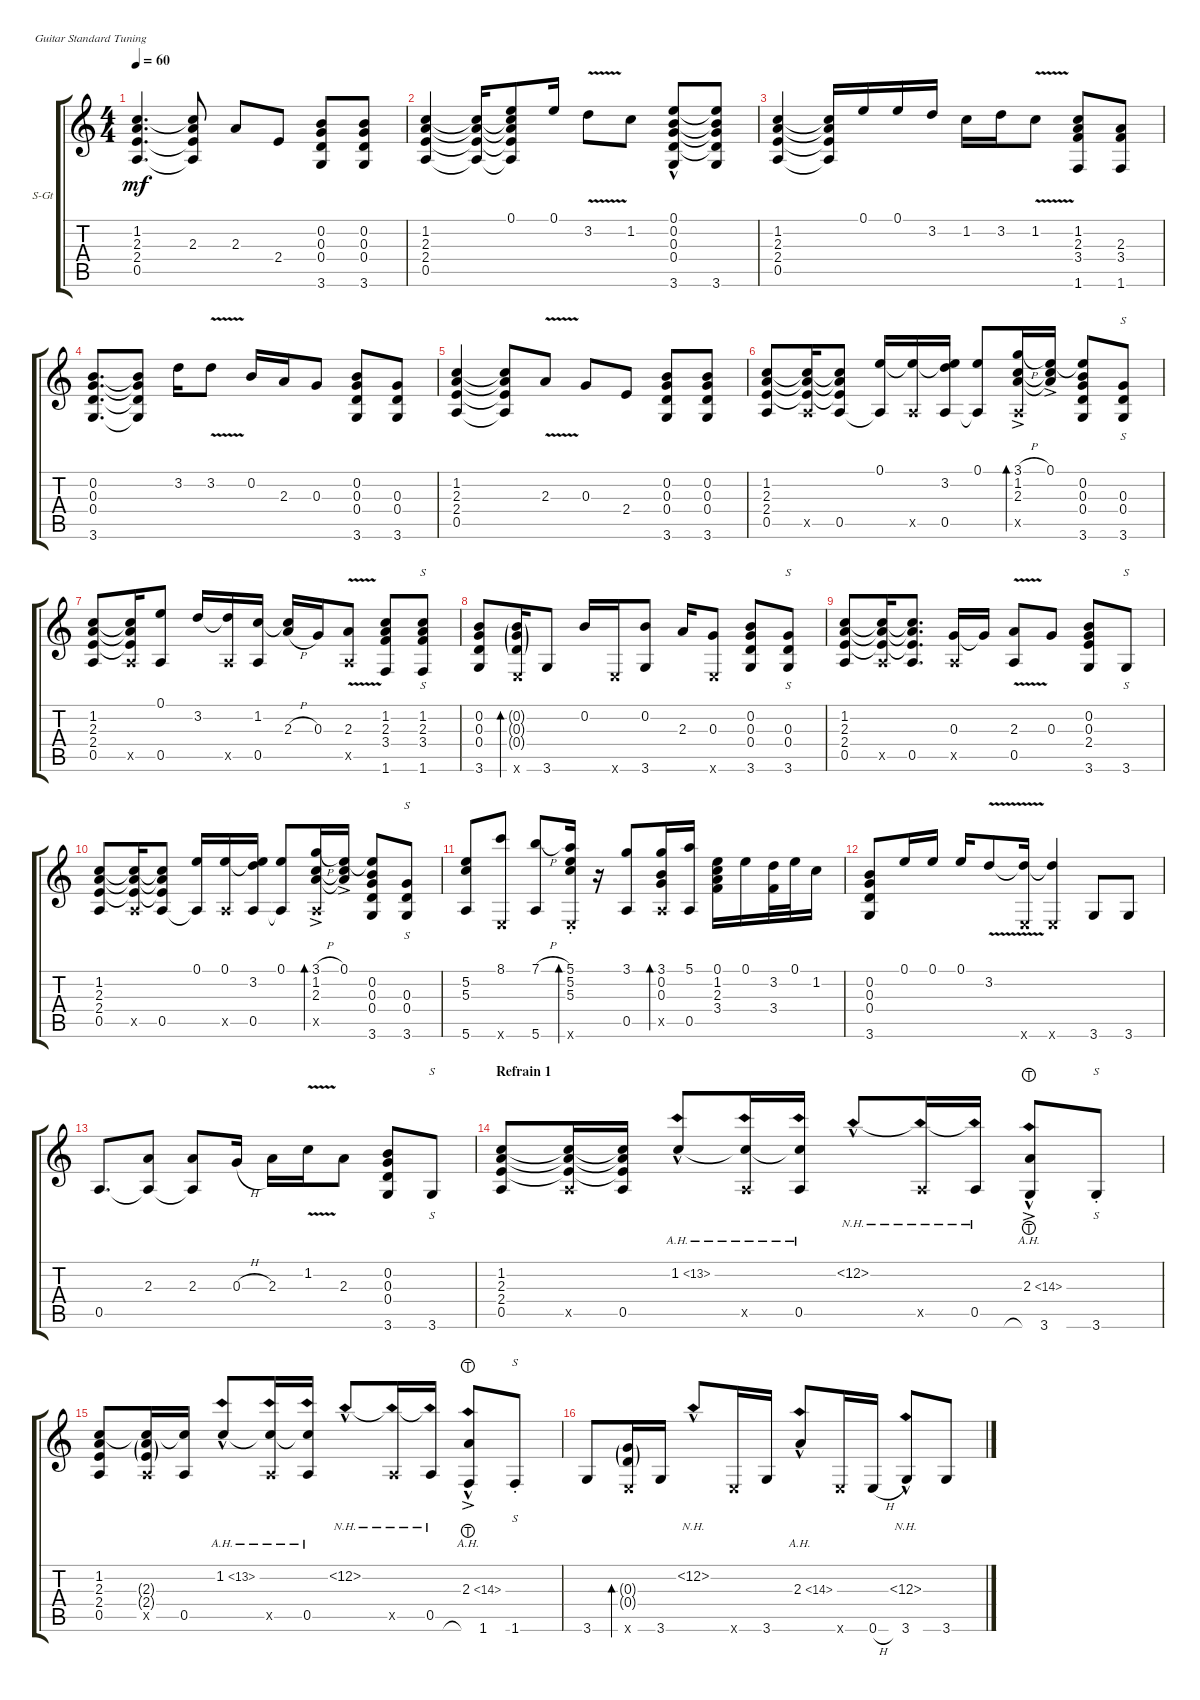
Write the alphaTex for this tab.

\defaultSystemsLayout 4
\bracketExtendMode groupsimilarinstruments
\firstSystemTrackNameOrientation horizontal
\otherSystemsTrackNameOrientation horizontal
\track ("Steel Guitar" "S-Gt") {instrument acousticguitarsteel}
\staff {score tabs}
\tuning (E4 B3 G3 D3 A2 E2)
\ts (4 4)
\tempo 60
\clef g2
\ks c
(0.5 1.2 2.3 2.4).4{d dy mf} (2.3 2.4{t} 0.5{t} 1.2{t}).8 2.3.8 2.4.8 (3.6 0.4 0.3 0.2).8 (3.6 0.4 0.3 0.2).8 |
(0.5 1.2 2.3 2.4).4 (0.5{t} 2.4{t} 2.3{t} 1.2{t}).16 (0.1 1.2{t} 2.3{t} 2.4{t} 0.5{t}).8 0.1.16 3.2{v}.8 1.2.8 (0.1{hac} 3.6 0.2 0.3 0.4).8 (3.6 0.1{t} 0.2{t} 0.3{t} 0.4{t}).8 |
(0.5 1.2 2.3 2.4).4 (0.5{t} 2.4{t} 2.3{t} 1.2{t}).16 0.1.16 0.1.16 3.2.16 1.2.16 3.2.16 1.2{v}.8 (1.6 1.2 2.3 3.4).8 (1.6 3.4 2.3).8 |
(3.6 0.4 0.3 0.2).8{d} (3.6{t} 0.4{t} 0.3{t} 0.2{t}).8 3.2.16 3.2{v}.8 0.2.16 2.3.16 0.3.8 (0.3 3.6 0.4 0.2).8 (0.3 3.6 0.4).8 |
(0.5 1.2 2.3 2.4).4 (0.5{t} 2.4{t} 2.3{t} 1.2{t}).8 2.3{v}.8 0.3.8 2.4.8 (3.6 0.4 0.3 0.2).8 (3.6 0.4 0.2 0.3).8 |
(0.5 1.2 2.3 2.4).8 (0.5{x} 2.4{t} 2.3{t} 1.2{t}).16 (0.5 2.4{t} 2.3{t} 1.2{t}).8 (0.1 0.5{t}).16 (0.1{t} 0.5{x}).16 (0.5 3.2 0.1{t}).16 (0.1 0.5{t}).8 (3.1{h ac} 0.5{x} 2.3 1.2).16{bd 30} (0.1{ac} 2.3{t} 1.2{t}).16 (3.6 0.4 0.3 0.2 0.1{t}).8 (3.6 0.3 0.4).8{s} |
(0.5 1.2 2.3 2.4).8 (0.5{x} 2.4{t} 2.3{t} 1.2{t}).16 (0.1 0.5).8 3.2.16 (0.5{x} 3.2{t}).16 (1.2 0.5).16 (2.3{h} 1.2{t}).16 0.3.16 (2.3{v} 0.5{x}).8 (1.6 1.2 2.3 3.4).8 (1.6 3.4 2.3 1.2).8{s} |
(3.6 0.4 0.3 0.2).8 (0.6{x} 0.4{g} 0.3{g} 0.2{g}).16{bd 30} 3.6.8 0.2.16 0.6{x}.16 (3.6 0.2).8 2.3.16 (0.3 0.6{x}).8 (3.6 0.4 0.3 0.2).8 (3.6 0.3 0.4).8{s} |
(0.5 1.2 2.3 2.4).8 (0.5{x} 2.4{t} 2.3{t} 1.2{t}).16 (0.5 2.4{t} 2.3{t} 1.2{t}).8{d} (0.3 0.5{x}).16 0.3{t}.16 (0.5 2.3{v}).8 0.3.8 (2.4 3.6 0.3 0.2).8 3.6.8{s} |
(0.5 1.2 2.3 2.4).8 (0.5{x} 2.4{t} 2.3{t} 1.2{t}).16 (0.5 2.4{t} 2.3{t} 1.2{t}).8 (0.1 0.5{t}).16 (0.1 0.5{x}).16 (0.5 3.2 0.1{t}).16 (0.1 0.5{t}).8 (3.1{h ac} 0.5{x} 2.3 1.2).16{bd 30} (0.1{ac} 2.3{t} 1.2{t}).16 (3.6 0.4 0.3 0.2 0.1{t}).8 (3.6 0.3 0.4).8{s} |
(5.6 5.2 5.3).8 (0.6{x} 8.1).8 (7.1{h} 5.6).8 (0.6{x} 5.3{st} 5.2 5.1).16{bd 30} r.16 (0.5 3.1).8 (0.5{x} 0.2 0.3 3.1).16{bd 30} (5.1 0.5).16 (0.1 1.2 2.3 3.4).16 0.1.16 (3.2 3.4).32 0.1.32 1.2.16 |
(3.6 0.4 0.3 0.2).8 0.1.16 0.1.16 0.1.16 3.2{v}.8 (0.6{x} 3.2{t}).16 (0.6{x} 3.2{t}).4 3.6.8 3.6.8 |
0.5.8{d} (2.3 0.5{t}).8 (2.3 0.5{t}).8 0.3{h}.16 2.3.16 1.2{v}.16 2.3.8 (3.6 0.4 0.3 0.2).8 3.6.8{s} |
\section ("" "Refrain 1")
(0.5 1.2 2.3 2.4).8 (0.5{x} 1.2{t} 2.3{t} 2.4{t}).16 (0.5 1.2{t} 2.3{t} 2.4{t}).16 1.2{ah 12 hac}.8 (0.5{x} 1.2{ah 12 t}).16 (0.5 1.2{ah 12 t}).16 12.2{nh hac}.8 (0.5{x} 12.2{nh t}).16 (0.5 12.2{nh t}).16 (2.3{ah 12 hac} 3.6{lht ac}).8 3.6{st}.8{s} |
(0.5 1.2 2.3 2.4).8 (0.5{x} 1.2{t} 2.3{g} 2.4{g}).16 (0.5 1.2{t}).16 1.2{ah 12 hac}.8 (0.5{x} 1.2{ah 12 t}).16 (0.5 1.2{ah 12 t}).16 12.2{nh hac}.8 (0.5{x} 12.2{nh t}).16 (0.5 12.2{nh t}).16 (2.3{ah 12 hac} 1.6{lht ac}).8 1.6{st}.8{s} |
3.6.8 (0.6{x} 0.4{g} 0.3{g}).16{bd 30} 3.6.16 12.2{nh hac}.8 0.6{x}.16 3.6.16 2.3{ah 12 hac}.8 0.6{x}.16 0.6{h}.16 (12.3{nh hac} 3.6).8 3.6.8
